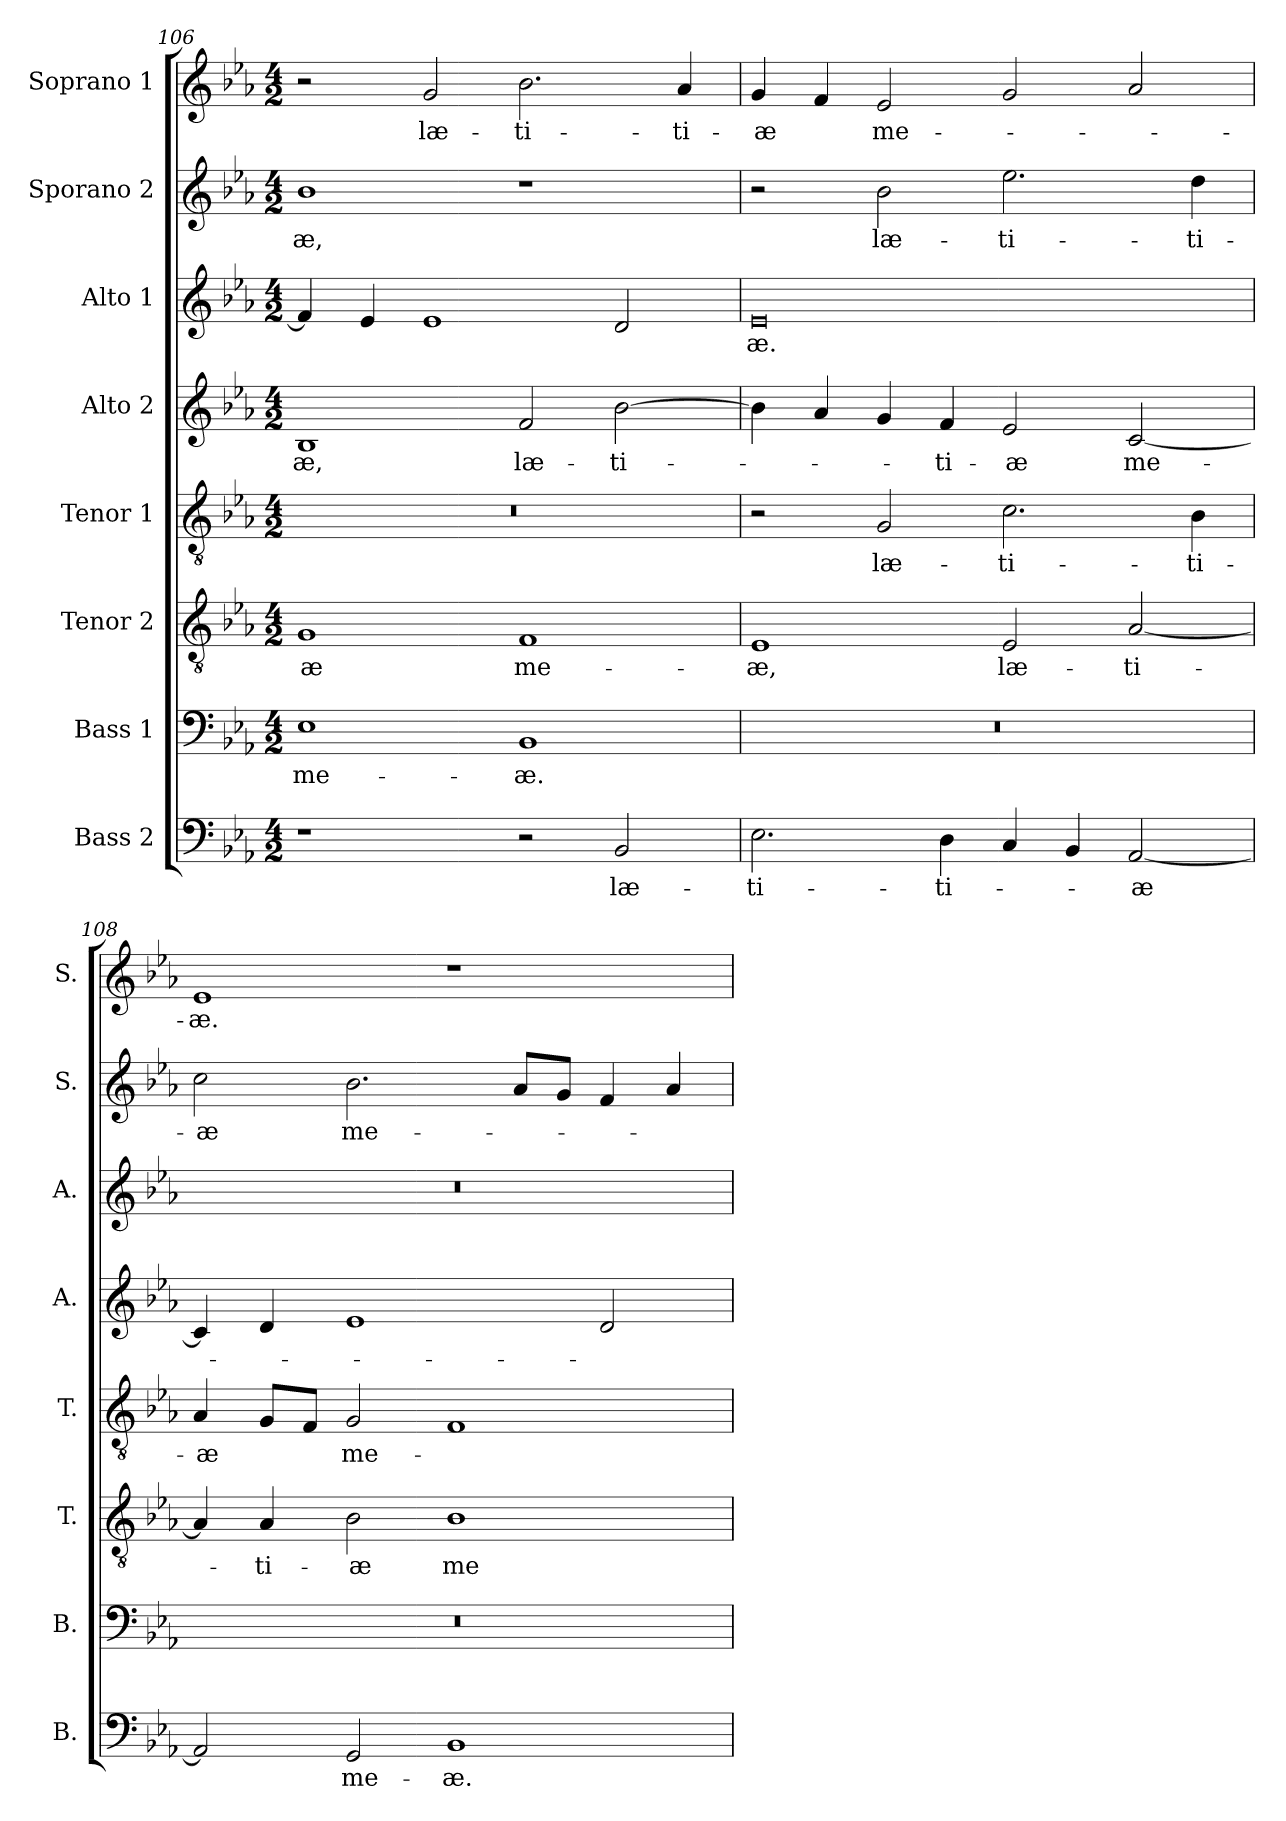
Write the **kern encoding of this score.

**kern	**text	**kern	**text	**kern	**text	**kern	**text	**kern	**text	**kern	**text	**kern	**text	**kern	**text
*part8	*part8	*part7	*part7	*part6	*part6	*part5	*part5	*part4	*part4	*part3	*part3	*part2	*part2	*part1	*part1
*staff8	*staff8	*staff7	*staff7	*staff6	*staff6	*staff5	*staff5	*staff4	*staff4	*staff3	*staff3	*staff2	*staff2	*staff1	*staff1
*I"Bass 2	*	*I"Bass 1	*	*I"Tenor 2	*	*I"Tenor 1	*	*I"Alto 2	*	*I"Alto 1	*	*I"Sporano 2	*	*I"Soprano 1	*
*I'B.	*	*I'B.	*	*I'T.	*	*I'T.	*	*I'A.	*	*I'A.	*	*I'S.	*	*I'S.	*
!!LO:PB:g=z
*clefF4	*	*clefF4	*	*clefGv2	*	*clefGv2	*	*clefG2	*	*clefG2	*	*clefG2	*	*clefG2	*
*	*	*	*	*ITrd7c12	*	*ITrd7c12	*	*	*	*	*	*	*	*	*
*k[b-e-a-]	*	*k[b-e-a-]	*	*k[b-e-a-]	*	*k[b-e-a-]	*	*k[b-e-a-]	*	*k[b-e-a-]	*	*k[b-e-a-]	*	*k[b-e-a-]	*
*E-:	*	*E-:	*	*E-:	*	*E-:	*	*E-:	*	*E-:	*	*E-:	*	*E-:	*
*M4/2	*	*M4/2	*	*M4/2	*	*M4/2	*	*M4/2	*	*M4/2	*	*M4/2	*	*M4/2	*
=106	=106	=106	=106	=106	=106	=106	=106	=106	=106	=106	=106	=106	=106	=106	=106
!	!	!	!LO:LY:b:color=#000000	!	!	!	!	!	!	!	!	!	!	!	!
!	!	!	!	!	!LO:LY:b:color=#000000	!LO:N:vis=1	!	!	!	!	!	!	!	!	!
!	!	!	!	!	!	!	!	!	!LO:LY:b:color=#000000	!	!	!	!	!	!
!	!	!	!	!	!	!	!	!	!	!	!	!	!LO:LY:b:color=#000000	!	!
1r	.	1E-i	me-	1GGi	-æ	0r	.	1B-i	-æ,	4fi/]	.	1b-i	-æ,	2r	.
.	.	.	.	.	.	.	.	.	.	4e-i/	.	.	.	.	.
!	!	!	!	!	!	!	!	!	!	!	!	!	!	!	!LO:LY:b:color=#000000
.	.	.	.	.	.	.	.	.	.	1e-i	.	.	.	2gi/	læ-
!	!	!	!LO:LY:b:color=#000000	!	!	!	!	!	!	!	!	!	!	!	!
!	!	!	!	!	!LO:LY:b:color=#000000	!	!	!	!	!	!	!	!	!	!
!	!	!	!	!	!	!	!	!	!LO:LY:b:color=#000000	!	!	!	!	!	!
!	!	!	!	!	!	!	!	!	!	!	!	!	!	!	!LO:LY:b:color=#000000
2r	.	1BB-i	-æ.	1FFi	me-	.	.	2fi/	læ-	.	.	1r	.	2.b-i\	-ti-
!	!LO:LY:b:color=#000000	!	!	!	!	!	!	!	!	!	!	!	!	!	!
!	!	!	!	!	!	!	!	!	!LO:LY:b:color=#000000	!	!	!	!	!	!
2BB-i/	læ-	.	.	.	.	.	.	[>2b-i\	-ti-	2di/	.	.	.	.	.
!	!	!	!	!	!	!	!	!	!	!	!	!	!	!	!LO:LY:b:color=#000000
.	.	.	.	.	.	.	.	.	.	.	.	.	.	4a-i/	-ti-
=107	=107	=107	=107	=107	=107	=107	=107	=107	=107	=107	=107	=107	=107	=107	=107
!	!LO:LY:b:color=#000000	!LO:N:vis=1	!	!	!	!	!	!	!	!	!	!	!	!	!
!	!	!	!	!	!LO:LY:b:color=#000000	!	!	!	!	!	!	!	!	!	!
!	!	!	!	!	!	!	!	!	!	!	!LO:LY:b:color=#000000	!	!	!	!
!	!	!	!	!	!	!	!	!	!	!	!	!	!	!	!LO:LY:b:color=#000000
2.E-i\	-ti-	0r	.	1EE-i	-æ,	2r	.	4b-i\]	.	0e-i	-æ.	2r	.	4gi/	-æ
.	.	.	.	.	.	.	.	4a-i/	.	.	.	.	.	4fi/	.
!	!	!	!	!	!	!	!LO:LY:b:color=#000000	!	!	!	!	!	!	!	!
!	!	!	!	!	!	!	!	!	!	!	!	!	!LO:LY:b:color=#000000	!	!
!	!	!	!	!	!	!	!	!	!	!	!	!	!	!	!LO:LY:b:color=#000000
.	.	.	.	.	.	2GGi/	læ-	4gi/	.	.	.	2b-i\	læ-	2e-i/	me-
!	!LO:LY:b:color=#000000	!	!	!	!	!	!	!	!	!	!	!	!	!	!
!	!	!	!	!	!	!	!	!	!LO:LY:b:color=#000000	!	!	!	!	!	!
4Di\	-ti-	.	.	.	.	.	.	4fi/	-ti-	.	.	.	.	.	.
!	!	!	!	!	!LO:LY:b:color=#000000	!	!	!	!	!	!	!	!	!	!
!	!	!	!	!	!	!	!LO:LY:b:color=#000000	!	!	!	!	!	!	!	!
!	!	!	!	!	!	!	!	!	!LO:LY:b:color=#000000	!	!	!	!	!	!
!	!	!	!	!	!	!	!	!	!	!	!	!	!LO:LY:b:color=#000000	!	!
4Ci/	.	.	.	2EE-i/	læ-	2.Ci\	-ti-	2e-i/	-æ	.	.	2.ee-i\	-ti-	2gi/	.
4BB-i/	.	.	.	.	.	.	.	.	.	.	.	.	.	.	.
!	!LO:LY:b:color=#000000	!	!	!	!	!	!	!	!	!	!	!	!	!	!
!	!	!	!	!	!LO:LY:b:color=#000000	!	!	!	!	!	!	!	!	!	!
!	!	!	!	!	!	!	!	!	!LO:LY:b:color=#000000	!	!	!	!	!	!
[<2AA-i/	-æ	.	.	[<2AA-i/	-ti-	.	.	[<2ci/	me-	.	.	.	.	2a-i/	.
!	!	!	!	!	!	!	!LO:LY:b:color=#000000	!	!	!	!	!	!	!	!
!	!	!	!	!	!	!	!	!	!	!	!	!	!LO:LY:b:color=#000000	!	!
.	.	.	.	.	.	4BB-i\	-ti-	.	.	.	.	4ddi\	-ti-	.	.
=108	=108	=108	=108	=108	=108	=108	=108	=108	=108	=108	=108	=108	=108	=108	=108
!	!	!LO:N:vis=1	!	!	!	!	!	!	!	!	!	!	!	!	!
!	!	!	!	!	!	!	!LO:LY:b:color=#000000	!	!	!LO:N:vis=1	!	!	!	!	!
!	!	!	!	!	!	!	!	!	!	!	!	!	!LO:LY:b:color=#000000	!	!
!	!	!	!	!	!	!	!	!	!	!	!	!	!	!	!LO:LY:b:color=#000000
2AA-i/]	.	0r	.	4AA-i/]	.	4AA-i/	-æ	4ci/]	.	0r	.	2cci\	-æ	1e-i	-æ.
!	!	!	!	!	!LO:LY:b:color=#000000	!	!	!	!	!	!	!	!	!	!
.	.	.	.	4AA-i/	-ti-	8GGi/L	.	4di/	.	.	.	.	.	.	.
.	.	.	.	.	.	8FFi/J	.	.	.	.	.	.	.	.	.
!	!LO:LY:b:color=#000000	!	!	!	!	!	!	!	!	!	!	!	!	!	!
!	!	!	!	!	!LO:LY:b:color=#000000	!	!	!	!	!	!	!	!	!	!
!	!	!	!	!	!	!	!LO:LY:b:color=#000000	!	!	!	!	!	!	!	!
!	!	!	!	!	!	!	!	!	!	!	!	!	!LO:LY:b:color=#000000	!	!
2GGi/	me-	.	.	2BB-i\	-æ	2GGi/	me-	1e-i	.	.	.	2.b-i\	me-	.	.
!	!LO:LY:b:color=#000000	!	!	!	!	!	!	!	!	!	!	!	!	!	!
!	!	!	!	!	!LO:LY:b:color=#000000	!	!	!	!	!	!	!	!	!	!
1BB-i	-æ.	.	.	1BB-i	me-	1FFi	.	.	.	.	.	.	.	1r	.
.	.	.	.	.	.	.	.	.	.	.	.	8a-i/L	.	.	.
.	.	.	.	.	.	.	.	.	.	.	.	8gi/J	.	.	.
.	.	.	.	.	.	.	.	2di/	.	.	.	4fi/	.	.	.
.	.	.	.	.	.	.	.	.	.	.	.	4a-i/	.	.	.
=	=	=	=	=	=	=	=	=	=	=	=	=	=	=	=
*-	*-	*-	*-	*-	*-	*-	*-	*-	*-	*-	*-	*-	*-	*-	*-
